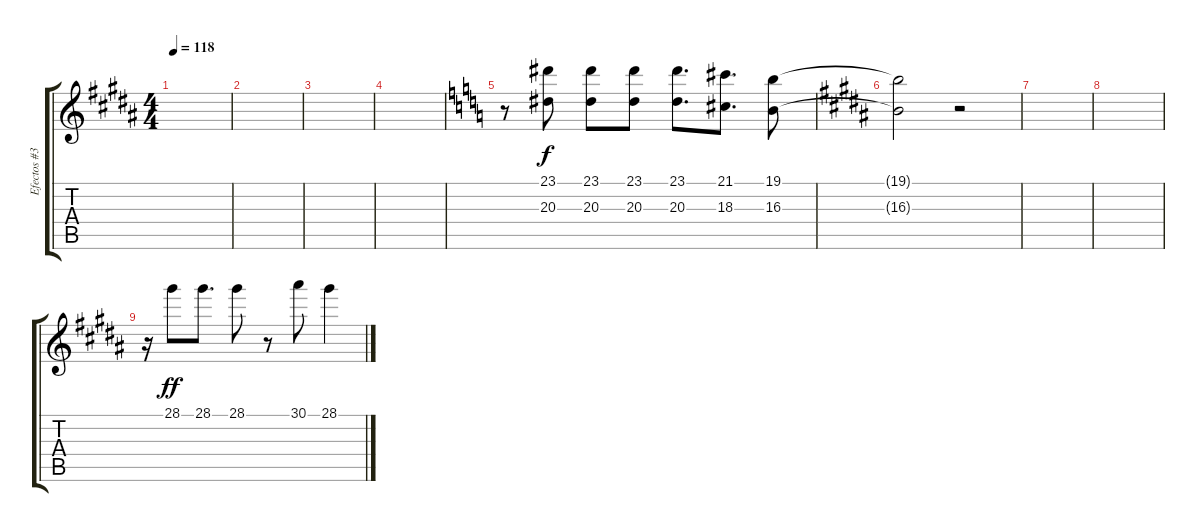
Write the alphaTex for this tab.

\track ("Efectos #3" "Efectos #3") {instrument ocarina}
\staff {score tabs}
\tuning (E4 B3 G3 D3 A2 E2) {hide}
\ts (4 4)
\tempo 118
\clef g2
\ks b
|
|
|
|
\ks c
r.8 (23.1 20.3).8 (23.1 20.3).8 (23.1 20.3).8 (23.1 20.3).8{d} (21.1 18.3).8{d} (19.1 16.3).8 |
\ks b
(19.1{t} 16.3{t}).2{dy f} r.2 |
|
|
r.16{instrument electricgrandpiano} 28.1.8{dy ff} 28.1.8{d} 28.1.8 r.8 30.1.8 28.1.4
